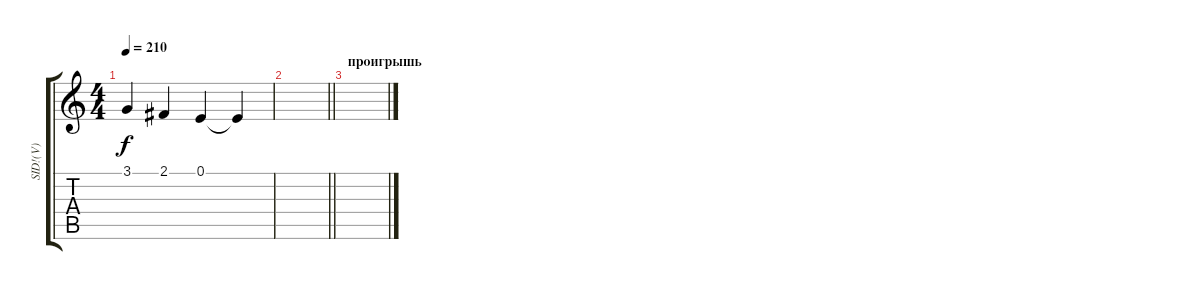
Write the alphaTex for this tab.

\track ("SID!(V)" "SID!(V)") {instrument tuba}
\staff {score tabs}
\tuning (E4 B3 G3 D3 A2 E2) {hide}
\ts (4 4)
\tempo 210
\clef g2
\ks c
3.1.4{dy f} 2.1.4 0.1.4 0.1{t}.4 |
\barLineRight lightlight
|
\section ("" "проигрышь")
